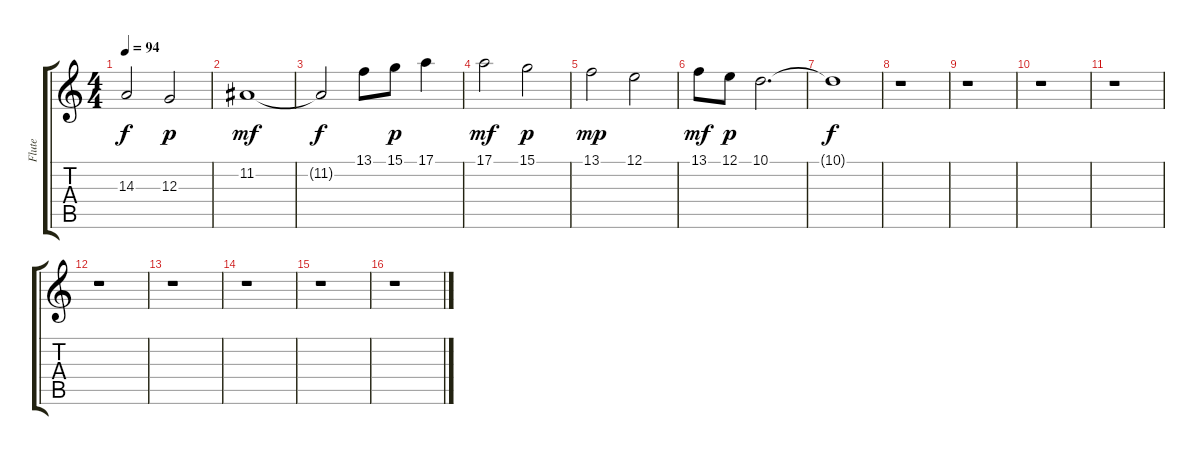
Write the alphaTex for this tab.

\track ("Flute                   " "Flute     ") {instrument musicbox}
\staff {score tabs}
\tuning (E4 B3 G3 D3 A2 E2) {hide}
\ts (4 4)
\tempo 94
\clef g2
\ks c
14.3{t}.2{dy f} 12.3.2{dy p} |
11.2.1{dy mf} |
11.2{t}.2{dy f} 13.1.8 15.1.8{dy p} 17.1.4 |
17.1.2{dy mf} 15.1.2{dy p} |
13.1.2{dy mp} 12.1.2 |
13.1.8{dy mf} 12.1.8{dy p} 10.1.2{d} |
10.1{t}.1{dy f} |
r.1 |
r.1 |
r.1 |
r.1 |
r.1 |
r.1 |
r.1 |
r.1 |
r.1
